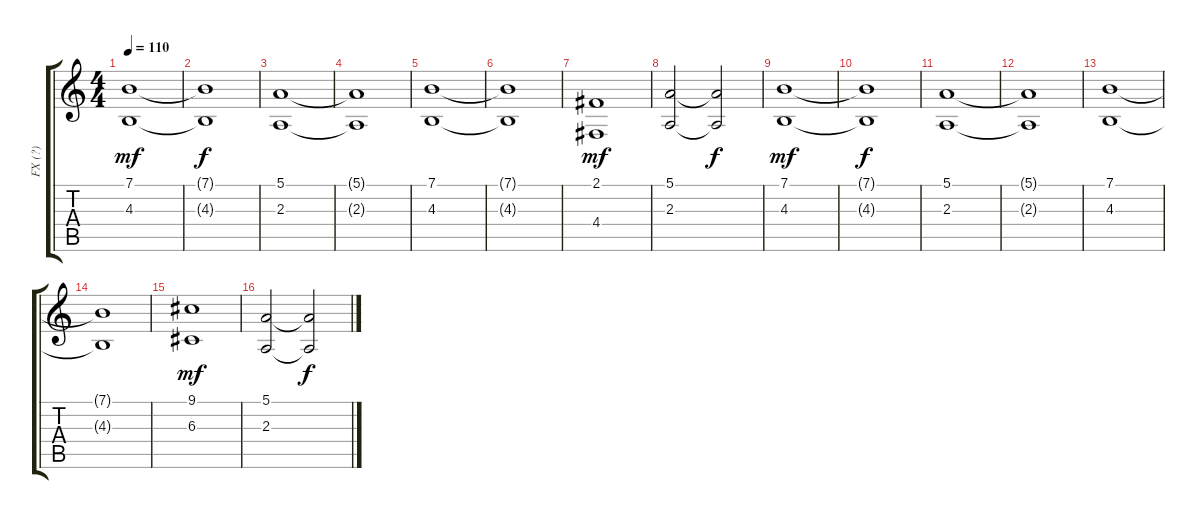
\track ("FX (?)" "FX (?)") {instrument viola}
\staff {score tabs}
\tuning (E4 B3 G3 D3 A2 E2) {hide}
\ts (4 4)
\tempo 110
\clef g2
\ks c
(7.1 4.3).1{dy mf} |
(7.1{t} 4.3{t}).1{dy f} |
(5.1 2.3).1 |
(5.1{t} 2.3{t}).1 |
(7.1 4.3).1 |
(7.1{t} 4.3{t}).1 |
(2.1 4.4).1{dy mf} |
(5.1 2.3).2 (5.1{t} 2.3{t}).2{dy f} |
(7.1 4.3).1{dy mf volume 6} |
(7.1{t} 4.3{t}).1{dy f} |
(5.1 2.3).1 |
(5.1{t} 2.3{t}).1 |
(7.1 4.3).1 |
(7.1{t} 4.3{t}).1 |
(9.1 6.3).1{dy mf} |
(5.1 2.3).2 (5.1{t} 2.3{t}).2{dy f}
